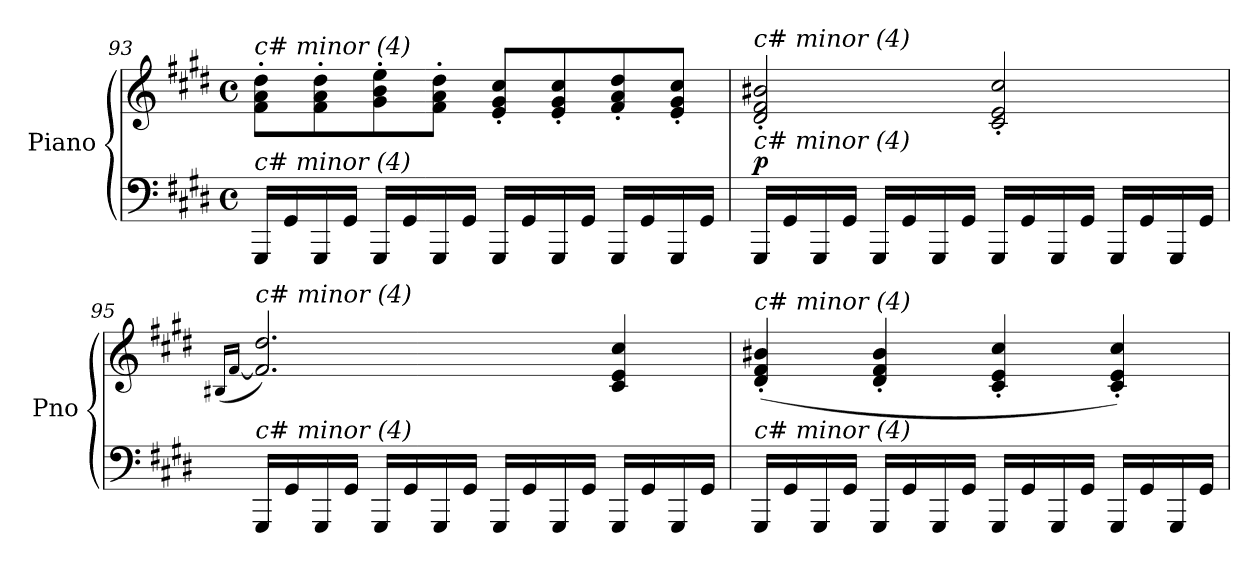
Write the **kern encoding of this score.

**kern	**kern	**dynam
*part1	*part1	*part1
*staff2	*staff1	*staff1/2
*I"Piano	*	*
*I'Pno	*	*
*clefF4	*clefG2	*
*k[f#c#g#d#]	*k[f#c#g#d#]	*
*M4/4	*M4/4	*
*met(c)	*met(c)	*
=93	=93	=93
!	!LO:TX:i:t=c# minor (4)	!
!LO:TX:i:t=c# minor (4)	!	!
16GGG#/LL	8f#\' 8a\' 8dd#\'L	.
16GG#/	.	.
16GGG#/	8f#\' 8a\' 8dd#\'	.
16GG#/JJ	.	.
16GGG#/LL	8g#\' 8b\' 8ee\'	.
16GG#/	.	.
16GGG#/	8f#\' 8a\' 8dd#\'J	.
16GG#/JJ	.	.
16GGG#/LL	8e/' 8g#/' 8cc#/'L	.
16GG#/	.	.
16GGG#/	8e/' 8g#/' 8cc#/'	.
16GG#/JJ	.	.
16GGG#/LL	8f#/' 8a/' 8dd#/'	.
16GG#/	.	.
16GGG#/	8e/' 8g#/' 8cc#/'J	.
16GG#/JJ	.	.
!!LO:LB:g=z
=94	=94	=94
!	!LO:TX:i:t=c# minor (4)	!
!LO:TX:i:t=c# minor (4)	!	!
!	!	!LO:DY:a=2
16GGG#/LL	2d#/' 2f#/' 2b#X/'	p
16GG#/	.	.
16GGG#/	.	.
16GG#/JJ	.	.
16GGG#/LL	.	.
16GG#/	.	.
16GGG#/	.	.
16GG#/JJ	.	.
16GGG#/LL	2c#/' 2e/' 2cc#/'	.
16GG#/	.	.
16GGG#/	.	.
16GG#/JJ	.	.
16GGG#/LL	.	.
16GG#/	.	.
16GGG#/	.	.
16GG#/JJ	.	.
=95	=95	=95
.	(>16qB#X/LL	.
.	[16qf#/JJ	.
!	!LO:TX:i:t=c# minor (4)	!
!LO:TX:i:t=c# minor (4)	!	!
16GGG#/LL	2.f#/] 2.dd#/)	.
16GG#/	.	.
16GGG#/	.	.
16GG#/JJ	.	.
16GGG#/LL	.	.
16GG#/	.	.
16GGG#/	.	.
16GG#/JJ	.	.
16GGG#/LL	.	.
16GG#/	.	.
16GGG#/	.	.
16GG#/JJ	.	.
16GGG#/LL	4c#/ 4e/ 4cc#/	.
16GG#/	.	.
16GGG#/	.	.
16GG#/JJ	.	.
=96	=96	=96
!	!LO:TX:i:t=c# minor (4)	!
!LO:TX:i:t=c# minor (4)	!	!
16GGG#/LL	(4d#/' 4f#/' 4b#X/'	.
16GG#/	.	.
16GGG#/	.	.
16GG#/JJ	.	.
16GGG#/LL	4d#/' 4f#/' 4b#/'	.
16GG#/	.	.
16GGG#/	.	.
16GG#/JJ	.	.
16GGG#/LL	4c#/' 4e/' 4cc#/'	.
16GG#/	.	.
16GGG#/	.	.
16GG#/JJ	.	.
16GGG#/LL	4c#/' 4e/' 4cc#/')	.
16GG#/	.	.
16GGG#/	.	.
16GG#/JJ	.	.
=	=	=
*-	*-	*-
